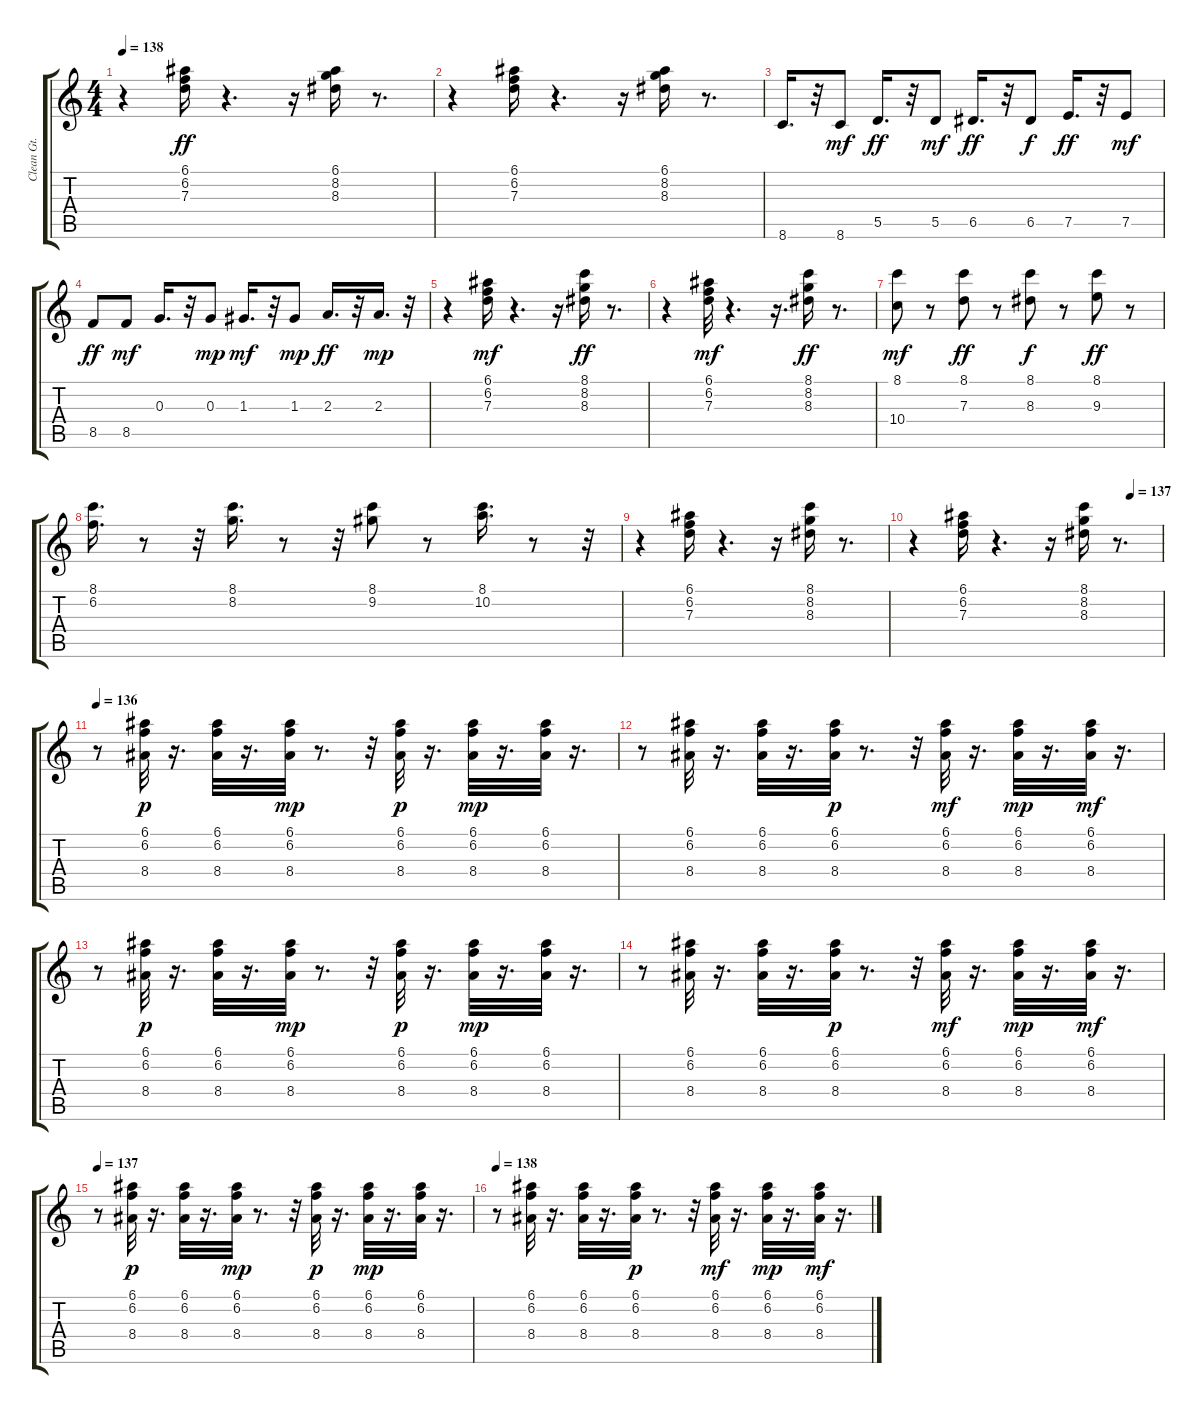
\track ("Clean Gt.           " "Clean Gt. ") {instrument electricguitarclean}
\staff {score tabs}
\tuning (E4 B3 G3 D3 A2 E2) {hide}
\ts (4 4)
\tempo 138
\clef g2
\ks c
r.4{dy ff} (6.1 6.2 7.3).16 r.4{d} r.16 (6.1 8.2 8.3).16 r.8{d} |
r.4 (6.1 6.2 7.3).16 r.4{d} r.16 (6.1 8.2 8.3).16 r.8{d} |
8.6.16{d} r.32 8.6.8{dy mf} 5.5.16{d dy ff} r.32 5.5.8{dy mf} 6.5.16{d dy ff} r.32 6.5.8{dy f} 7.5.16{d dy ff} r.32 7.5.8{dy mf} |
8.5.8{dy ff} 8.5.8{dy mf} 0.3.16{d} r.32 0.3.8{dy mp} 1.3.16{d dy mf} r.32 1.3.8{dy mp} 2.3.16{d dy ff} r.32 2.3.16{d dy mp} r.32 |
r.4 (6.1 6.2 7.3).16{dy mf} r.4{d} r.16 (8.1 8.2 8.3).16{dy ff} r.8{d} |
r.4 (6.1 6.2 7.3).32{dy mf} r.4{d} r.16{d} (8.1 8.2 8.3).16{dy ff} r.8{d} |
(8.1 10.4).8{dy mf} r.8 (8.1 7.3).8{dy ff} r.8 (8.1 8.3).8{dy f} r.8 (8.1 9.3).8{dy ff} r.8 |
(8.1 6.2).16{d} r.8 r.32 (8.1 8.2).16{d} r.8 r.32 (8.1 9.2).8 r.8 (8.1 10.2).16{d} r.8 r.32 |
r.4 (6.1 6.2 7.3).16 r.4{d} r.16 (8.1 8.2 8.3).16 r.8{d} |
\tempo (137 0.875)
r.4 (6.1 6.2 7.3).16 r.4{d} r.16 (8.1 8.2 8.3).16 r.8{d} |
\tempo 136
r.8 (6.1 6.2 8.4).32{dy p} r.16{d} (6.1 6.2 8.4).32 r.16{d} (6.1 6.2 8.4).32{dy mp} r.8{d} r.32 (6.1 6.2 8.4).32{dy p} r.16{d} (6.1 6.2 8.4).32{dy mp} r.16{d} (6.1 6.2 8.4).32 r.16{d} |
r.8 (6.1 6.2 8.4).32 r.16{d} (6.1 6.2 8.4).32 r.16{d} (6.1 6.2 8.4).32{dy p} r.8{d} r.32 (6.1 6.2 8.4).32{dy mf} r.16{d} (6.1 6.2 8.4).32{dy mp} r.16{d} (6.1 6.2 8.4).32{dy mf} r.16{d} |
r.8 (6.1 6.2 8.4).32{dy p} r.16{d} (6.1 6.2 8.4).32 r.16{d} (6.1 6.2 8.4).32{dy mp} r.8{d} r.32 (6.1 6.2 8.4).32{dy p} r.16{d} (6.1 6.2 8.4).32{dy mp} r.16{d} (6.1 6.2 8.4).32 r.16{d} |
r.8 (6.1 6.2 8.4).32 r.16{d} (6.1 6.2 8.4).32 r.16{d} (6.1 6.2 8.4).32{dy p} r.8{d} r.32 (6.1 6.2 8.4).32{dy mf} r.16{d} (6.1 6.2 8.4).32{dy mp} r.16{d} (6.1 6.2 8.4).32{dy mf} r.16{d} |
\tempo 137
r.8 (6.1 6.2 8.4).32{dy p} r.16{d} (6.1 6.2 8.4).32 r.16{d} (6.1 6.2 8.4).32{dy mp} r.8{d} r.32 (6.1 6.2 8.4).32{dy p} r.16{d} (6.1 6.2 8.4).32{dy mp} r.16{d} (6.1 6.2 8.4).32 r.16{d} |
\tempo 138
r.8 (6.1 6.2 8.4).32 r.16{d} (6.1 6.2 8.4).32 r.16{d} (6.1 6.2 8.4).32{dy p} r.8{d} r.32 (6.1 6.2 8.4).32{dy mf} r.16{d} (6.1 6.2 8.4).32{dy mp} r.16{d} (6.1 6.2 8.4).32{dy mf} r.16{d}
